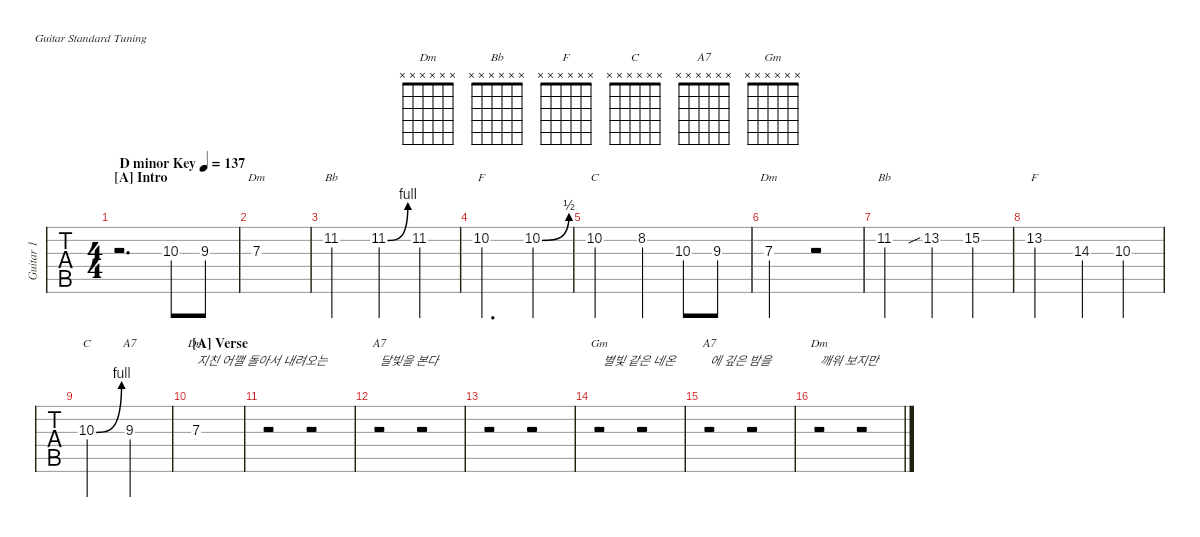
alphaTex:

\defaultSystemsLayout 4
\hideDynamics
\bracketExtendMode nobrackets
\track ("Guitar1" "Guitar 1") {defaultSystemsLayout 4 instrument overdrivenguitar}
\staff {tabs}
\tuning (E4 B3 G3 D3 A2 E2)
\chord ("Dm" x x x x x x)
\chord ("Bb" x x x x x x)
\chord ("F" x x x x x x)
\chord ("C" x x x x x x)
\chord ("A7" x x x x x x)
\chord ("Gm" x x x x x x)
\ts (4 4)
\section ("A" "Intro")
\tempo (137 "D minor Key")
\clef g2
\ks f
r.2{d dy mf instrument overdrivenguitar} 10.3{acc forcenatural}.8 9.3{acc forcenatural}.8 |
7.3{acc forcenatural}.1{ch "Dm"} |
11.2{acc b}.2{ch "Bb"} 11.2{be (bend 0 0 15 4) acc b}.4 11.2{acc b}.4 |
10.2{acc forcenatural}.2{d ch "F"} 10.2{be (bend 0 0 13.799999999999999 2) acc forcenatural}.4 |
10.2{acc forcenatural}.2{ch "C"} 8.2{acc forcenatural}.4 10.3{acc forcenatural}.8 9.3{acc forcenatural}.8 |
7.3{acc forcenatural}.2{ch "Dm"} r.2 |
11.2{acc b}.2{ch "Bb"} 13.2{sib acc forcenatural}.4 15.2{acc forcenatural}.4 |
13.2{acc forcenatural}.2{ch "F"} 14.3{acc forcenatural}.4 10.3{acc forcenatural}.4 |
10.3{be (bend 0 0 15 4) acc forcenatural}.2{ch "C"} 9.3{acc forcenatural}.2{ch "A7"} |
\section ("A" "Verse")
7.3{acc forcenatural}.1{ch "Dm" txt "지친 어깰 돌아"} |
r.2{txt "서 내려오는"} r.2 |
r.2{ch "A7" txt "달빛을 본다"} r.2 |
r.2 r.2 |
r.2{ch "Gm" txt " 별빛 같은 네온"} r.2 |
r.2{ch "A7" txt "에 깊은 밤을"} r.2 |
r.2{ch "Dm" txt "깨워 보지만"} r.2
